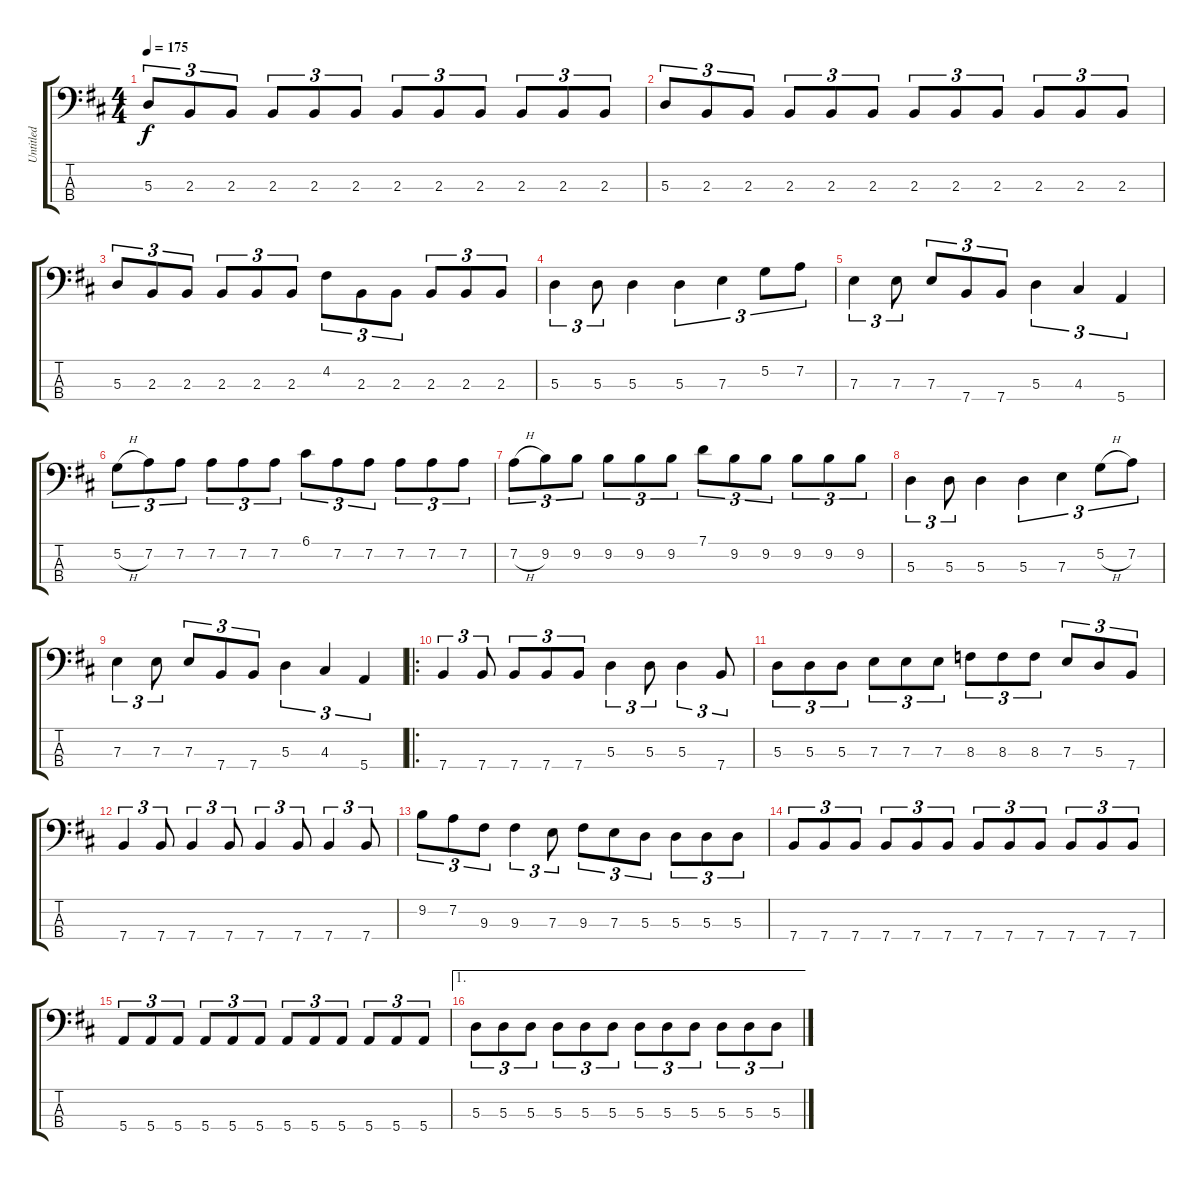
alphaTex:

\track ("Untitled" "Untitled") {instrument electricbassfinger}
\staff {score tabs}
\tuning (G2 D2 A1 E1) {hide}
\ts (4 4)
\tempo 175
\clef f4
\ks d
5.3.8{tu (3 2) dy f} 2.3.8{tu (3 2)} 2.3.8{tu (3 2)} 2.3.8{tu (3 2)} 2.3.8{tu (3 2)} 2.3.8{tu (3 2)} 2.3.8{tu (3 2)} 2.3.8{tu (3 2)} 2.3.8{tu (3 2)} 2.3.8{tu (3 2)} 2.3.8{tu (3 2)} 2.3.8{tu (3 2)} |
5.3.8{tu (3 2)} 2.3.8{tu (3 2)} 2.3.8{tu (3 2)} 2.3.8{tu (3 2)} 2.3.8{tu (3 2)} 2.3.8{tu (3 2)} 2.3.8{tu (3 2)} 2.3.8{tu (3 2)} 2.3.8{tu (3 2)} 2.3.8{tu (3 2)} 2.3.8{tu (3 2)} 2.3.8{tu (3 2)} |
5.3.8{tu (3 2)} 2.3.8{tu (3 2)} 2.3.8{tu (3 2)} 2.3.8{tu (3 2)} 2.3.8{tu (3 2)} 2.3.8{tu (3 2)} 4.2.8{tu (3 2)} 2.3.8{tu (3 2)} 2.3.8{tu (3 2)} 2.3.8{tu (3 2)} 2.3.8{tu (3 2)} 2.3.8{tu (3 2)} |
5.3.4{tu (3 2)} 5.3.8{tu (3 2)} 5.3.4 5.3.4{tu (3 2)} 7.3.4{tu (3 2)} 5.2.8{tu (3 2)} 7.2.8{tu (3 2)} |
7.3.4{tu (3 2)} 7.3.8{tu (3 2)} 7.3.8{tu (3 2)} 7.4.8{tu (3 2)} 7.4.8{tu (3 2)} 5.3.4{tu (3 2)} 4.3.4{tu (3 2)} 5.4.4{tu (3 2)} |
5.2{h}.8{tu (3 2)} 7.2.8{tu (3 2)} 7.2.8{tu (3 2)} 7.2.8{tu (3 2)} 7.2.8{tu (3 2)} 7.2.8{tu (3 2)} 6.1.8{tu (3 2)} 7.2.8{tu (3 2)} 7.2.8{tu (3 2)} 7.2.8{tu (3 2)} 7.2.8{tu (3 2)} 7.2.8{tu (3 2)} |
7.2{h}.8{tu (3 2)} 9.2.8{tu (3 2)} 9.2.8{tu (3 2)} 9.2.8{tu (3 2)} 9.2.8{tu (3 2)} 9.2.8{tu (3 2)} 7.1.8{tu (3 2)} 9.2.8{tu (3 2)} 9.2.8{tu (3 2)} 9.2.8{tu (3 2)} 9.2.8{tu (3 2)} 9.2.8{tu (3 2)} |
5.3.4{tu (3 2)} 5.3.8{tu (3 2)} 5.3.4 5.3.4{tu (3 2)} 7.3.4{tu (3 2)} 5.2{h}.8{tu (3 2)} 7.2.8{tu (3 2)} |
7.3.4{tu (3 2)} 7.3.8{tu (3 2)} 7.3.8{tu (3 2)} 7.4.8{tu (3 2)} 7.4.8{tu (3 2)} 5.3.4{tu (3 2)} 4.3.4{tu (3 2)} 5.4.4{tu (3 2)} |
\ro
7.4.4{tu (3 2)} 7.4.8{tu (3 2)} 7.4.8{tu (3 2)} 7.4.8{tu (3 2)} 7.4.8{tu (3 2)} 5.3.4{tu (3 2)} 5.3.8{tu (3 2)} 5.3.4{tu (3 2)} 7.4.8{tu (3 2)} |
5.3.8{tu (3 2)} 5.3.8{tu (3 2)} 5.3.8{tu (3 2)} 7.3.8{tu (3 2)} 7.3.8{tu (3 2)} 7.3.8{tu (3 2)} 8.3.8{tu (3 2)} 8.3.8{tu (3 2)} 8.3.8{tu (3 2)} 7.3.8{tu (3 2)} 5.3.8{tu (3 2)} 7.4.8{tu (3 2)} |
7.4.4{tu (3 2)} 7.4.8{tu (3 2)} 7.4.4{tu (3 2)} 7.4.8{tu (3 2)} 7.4.4{tu (3 2)} 7.4.8{tu (3 2)} 7.4.4{tu (3 2)} 7.4.8{tu (3 2)} |
9.2.8{tu (3 2)} 7.2.8{tu (3 2)} 9.3.8{tu (3 2)} 9.3.4{tu (3 2)} 7.3.8{tu (3 2)} 9.3.8{tu (3 2)} 7.3.8{tu (3 2)} 5.3.8{tu (3 2)} 5.3.8{tu (3 2)} 5.3.8{tu (3 2)} 5.3.8{tu (3 2)} |
7.4.8{tu (3 2)} 7.4.8{tu (3 2)} 7.4.8{tu (3 2)} 7.4.8{tu (3 2)} 7.4.8{tu (3 2)} 7.4.8{tu (3 2)} 7.4.8{tu (3 2)} 7.4.8{tu (3 2)} 7.4.8{tu (3 2)} 7.4.8{tu (3 2)} 7.4.8{tu (3 2)} 7.4.8{tu (3 2)} |
5.4.8{tu (3 2)} 5.4.8{tu (3 2)} 5.4.8{tu (3 2)} 5.4.8{tu (3 2)} 5.4.8{tu (3 2)} 5.4.8{tu (3 2)} 5.4.8{tu (3 2)} 5.4.8{tu (3 2)} 5.4.8{tu (3 2)} 5.4.8{tu (3 2)} 5.4.8{tu (3 2)} 5.4.8{tu (3 2)} |
\ae 1
5.3.8{tu (3 2)} 5.3.8{tu (3 2)} 5.3.8{tu (3 2)} 5.3.8{tu (3 2)} 5.3.8{tu (3 2)} 5.3.8{tu (3 2)} 5.3.8{tu (3 2)} 5.3.8{tu (3 2)} 5.3.8{tu (3 2)} 5.3.8{tu (3 2)} 5.3.8{tu (3 2)} 5.3.8{tu (3 2)}
